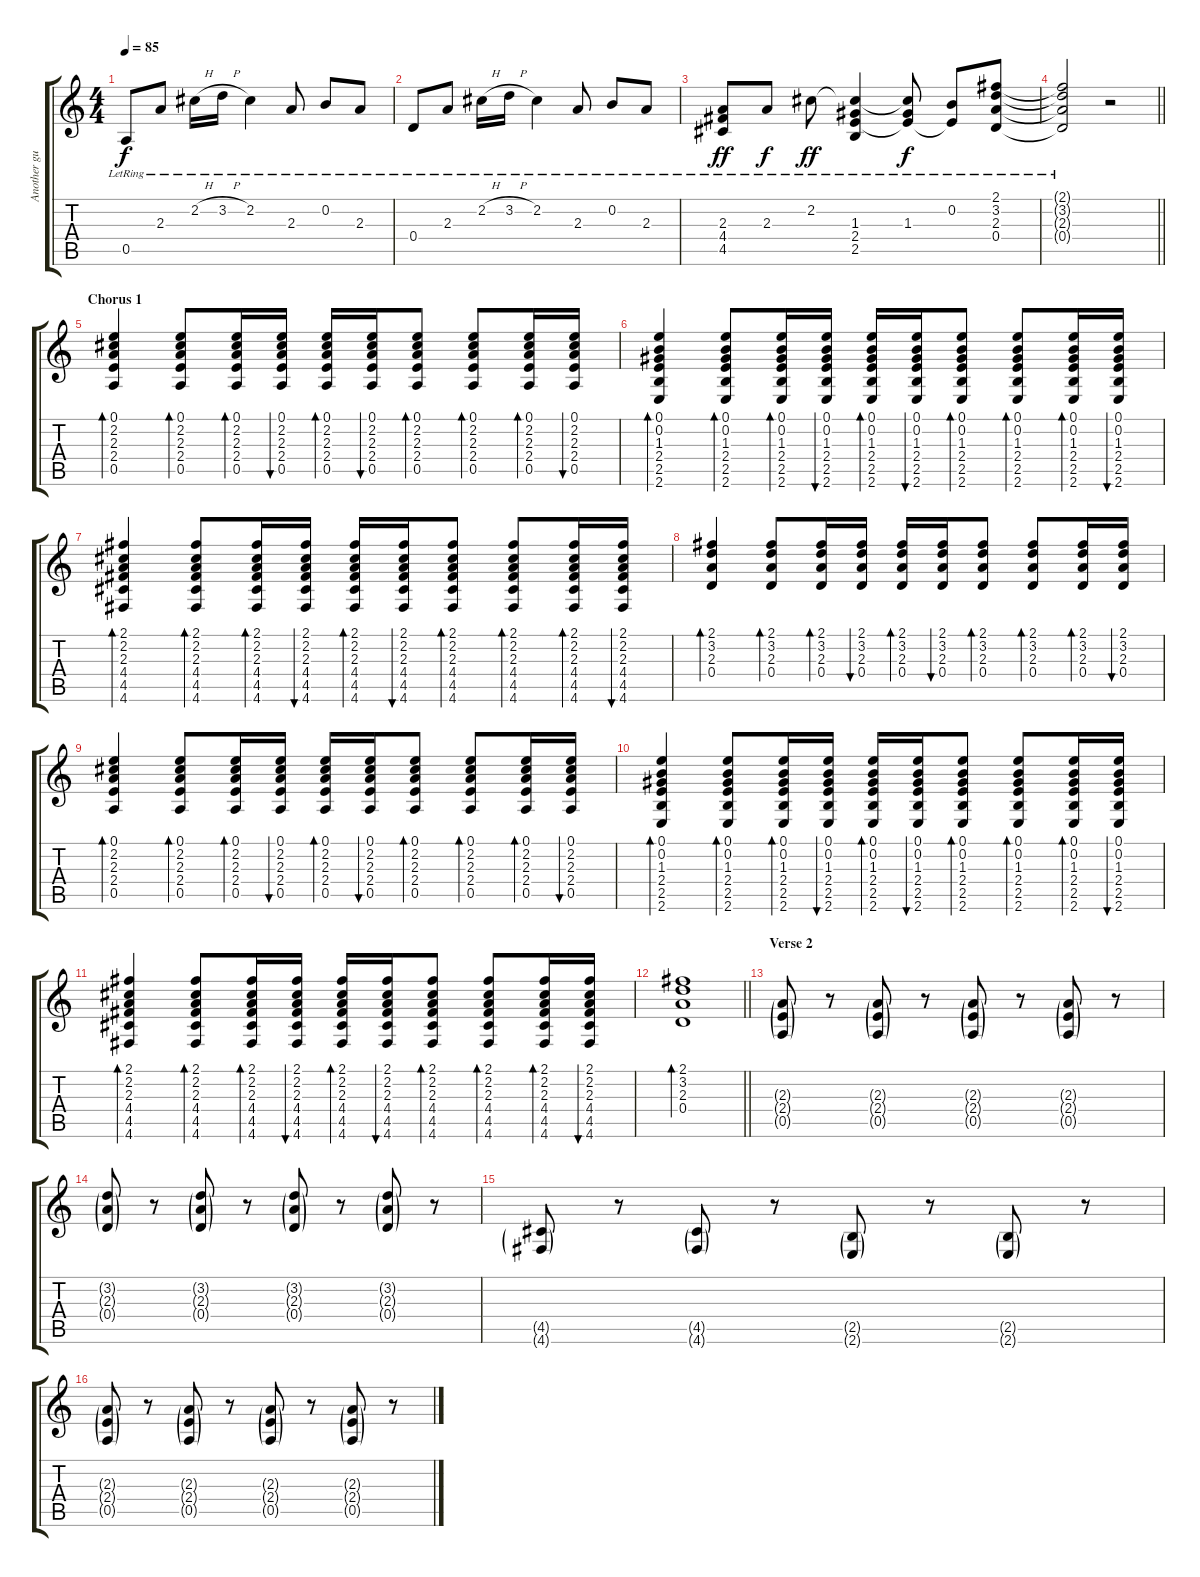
\track ("Another guitar" "Another gu") {instrument electricguitarclean}
\staff {score tabs}
\tuning (E4 B3 G3 D3 A2 D2) {hide}
\ts (4 4)
\tempo 85
\clef g2
\ks c
0.5{lr}.8{dy f} 2.3{lr}.8 2.2{h lr}.16 3.2{h lr}.16 2.2{lr}.4 2.3{lr}.8 0.2{lr}.8 2.3{lr}.8 |
0.4{lr}.8 2.3{lr}.8 2.2{h lr}.16 3.2{h lr}.16 2.2{lr}.4 2.3{lr}.8 0.2{lr}.8 2.3{lr}.8 |
(2.3{lr} 4.4{lr} 4.5{lr}).8{dy ff} 2.3{lr}.8{dy f} 2.2{lr}.8{dy ff} (2.2{lr t} 1.3{lr} 2.4{lr} 2.5{lr}).4 (2.2{lr t} 1.3{lr} 2.4{lr t}).8{dy f} (0.2{lr} 2.4{lr t}).8 (2.1{lr} 3.2{lr} 2.3{lr} 0.4{lr}).8 |
\barLineRight lightlight
(2.1{lr t} 3.2{lr t} 2.3{lr t} 0.4{lr t}).2 r.2 |
\section ("" "Chorus 1")
(0.1 2.2 2.3 2.4 0.5).4{bd 30} (0.1 2.2 2.3 2.4 0.5).8{bd 30} (0.1 2.2 2.3 2.4 0.5).16{bd 30} (0.1 2.2 2.3 2.4 0.5).16{bu 30} (0.1 2.2 2.3 2.4 0.5).16{bd 30} (0.1 2.2 2.3 2.4 0.5).16{bu 30} (0.1 2.2 2.3 2.4 0.5).8{bd 30} (0.1 2.2 2.3 2.4 0.5).8{bd 30} (0.1 2.2 2.3 2.4 0.5).16{bd 30} (0.1 2.2 2.3 2.4 0.5).16{bu 30} |
(0.1 0.2 1.3 2.4 2.5 2.6).4{bd 30} (0.1 0.2 1.3 2.4 2.5 2.6).8{bd 30} (0.1 0.2 1.3 2.4 2.5 2.6).16{bd 30} (0.1 0.2 1.3 2.4 2.5 2.6).16{bu 30} (0.1 0.2 1.3 2.4 2.5 2.6).16{bd 30} (0.1 0.2 1.3 2.4 2.5 2.6).16{bu 30} (0.1 0.2 1.3 2.4 2.5 2.6).8{bd 30} (0.1 0.2 1.3 2.4 2.5 2.6).8{bd 30} (0.1 0.2 1.3 2.4 2.5 2.6).16{bd 30} (0.1 0.2 1.3 2.4 2.5 2.6).16{bu 30} |
(2.1 2.2 2.3 4.4 4.5 4.6).4{bd 30} (2.1 2.2 2.3 4.4 4.5 4.6).8{bd 30} (2.1 2.2 2.3 4.4 4.5 4.6).16{bd 30} (2.1 2.2 2.3 4.4 4.5 4.6).16{bu 30} (2.1 2.2 2.3 4.4 4.5 4.6).16{bd 30} (2.1 2.2 2.3 4.4 4.5 4.6).16{bu 30} (2.1 2.2 2.3 4.4 4.5 4.6).8{bd 30} (2.1 2.2 2.3 4.4 4.5 4.6).8{bd 30} (2.1 2.2 2.3 4.4 4.5 4.6).16{bd 30} (2.1 2.2 2.3 4.4 4.5 4.6).16{bu 30} |
(2.1 3.2 2.3 0.4).4{bd 30} (2.1 3.2 2.3 0.4).8{bd 30} (2.1 3.2 2.3 0.4).16{bd 30} (2.1 3.2 2.3 0.4).16{bu 30} (2.1 3.2 2.3 0.4).16{bd 30} (2.1 3.2 2.3 0.4).16{bu 30} (2.1 3.2 2.3 0.4).8{bd 30} (2.1 3.2 2.3 0.4).8{bd 30} (2.1 3.2 2.3 0.4).16{bd 30} (2.1 3.2 2.3 0.4).16{bu 30} |
(0.1 2.2 2.3 2.4 0.5).4{bd 30} (0.1 2.2 2.3 2.4 0.5).8{bd 30} (0.1 2.2 2.3 2.4 0.5).16{bd 30} (0.1 2.2 2.3 2.4 0.5).16{bu 30} (0.1 2.2 2.3 2.4 0.5).16{bd 30} (0.1 2.2 2.3 2.4 0.5).16{bu 30} (0.1 2.2 2.3 2.4 0.5).8{bd 30} (0.1 2.2 2.3 2.4 0.5).8{bd 30} (0.1 2.2 2.3 2.4 0.5).16{bd 30} (0.1 2.2 2.3 2.4 0.5).16{bu 30} |
(0.1 0.2 1.3 2.4 2.5 2.6).4{bd 30} (0.1 0.2 1.3 2.4 2.5 2.6).8{bd 30} (0.1 0.2 1.3 2.4 2.5 2.6).16{bd 30} (0.1 0.2 1.3 2.4 2.5 2.6).16{bu 30} (0.1 0.2 1.3 2.4 2.5 2.6).16{bd 30} (0.1 0.2 1.3 2.4 2.5 2.6).16{bu 30} (0.1 0.2 1.3 2.4 2.5 2.6).8{bd 30} (0.1 0.2 1.3 2.4 2.5 2.6).8{bd 30} (0.1 0.2 1.3 2.4 2.5 2.6).16{bd 30} (0.1 0.2 1.3 2.4 2.5 2.6).16{bu 30} |
(2.1 2.2 2.3 4.4 4.5 4.6).4{bd 30} (2.1 2.2 2.3 4.4 4.5 4.6).8{bd 30} (2.1 2.2 2.3 4.4 4.5 4.6).16{bd 30} (2.1 2.2 2.3 4.4 4.5 4.6).16{bu 30} (2.1 2.2 2.3 4.4 4.5 4.6).16{bd 30} (2.1 2.2 2.3 4.4 4.5 4.6).16{bu 30} (2.1 2.2 2.3 4.4 4.5 4.6).8{bd 30} (2.1 2.2 2.3 4.4 4.5 4.6).8{bd 30} (2.1 2.2 2.3 4.4 4.5 4.6).16{bd 30} (2.1 2.2 2.3 4.4 4.5 4.6).16{bu 30} |
\barLineRight lightlight
(2.1 3.2 2.3 0.4).1{bd 30} |
\section ("" "Verse 2")
(2.3{g} 2.4{g} 0.5{g}).8 r.8 (2.3{g} 2.4{g} 0.5{g}).8 r.8 (2.3{g} 2.4{g} 0.5{g}).8 r.8 (2.3{g} 2.4{g} 0.5{g}).8 r.8 |
(3.2{g} 2.3{g} 0.4{g}).8 r.8 (3.2{g} 2.3{g} 0.4{g}).8 r.8 (3.2{g} 2.3{g} 0.4{g}).8 r.8 (3.2{g} 2.3{g} 0.4{g}).8 r.8 |
(4.5{g} 4.6{g}).8 r.8 (4.5{g} 4.6{g}).8 r.8 (2.5{g} 2.6{g}).8 r.8 (2.5{g} 2.6{g}).8 r.8 |
(2.3{g} 2.4{g} 0.5{g}).8 r.8 (2.3{g} 2.4{g} 0.5{g}).8 r.8 (2.3{g} 2.4{g} 0.5{g}).8 r.8 (2.3{g} 2.4{g} 0.5{g}).8 r.8
